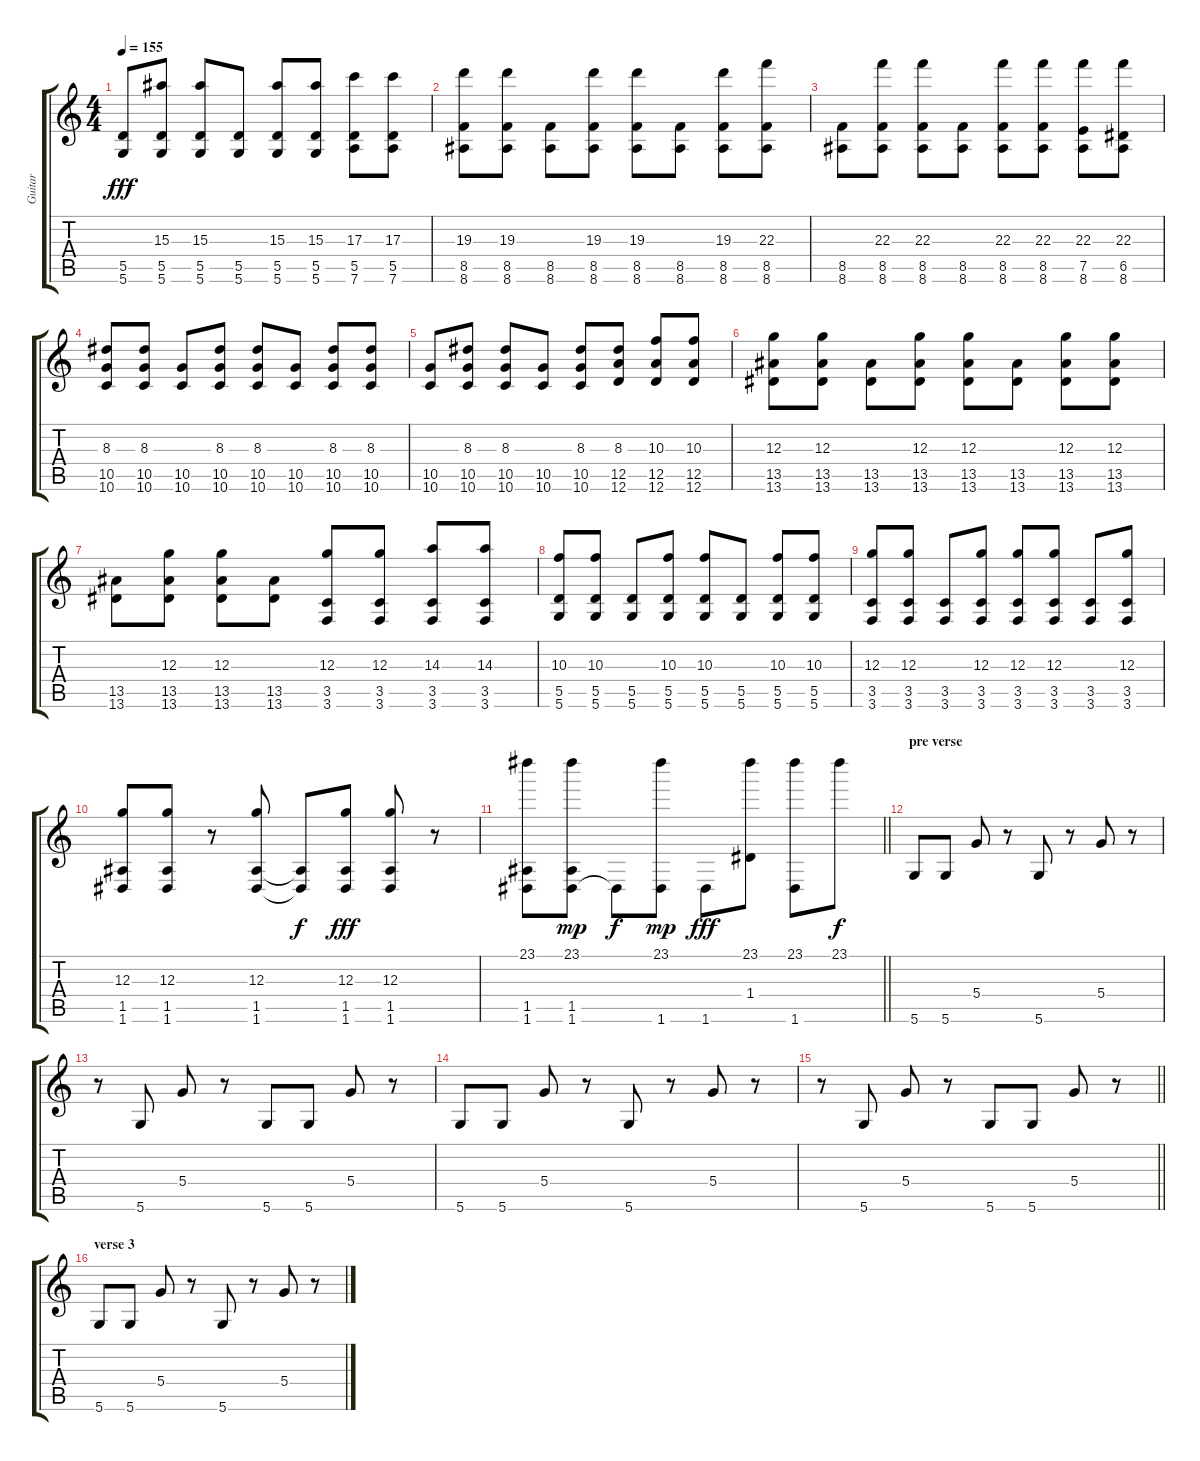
\track ("Guitar" "Guitar") {instrument overdrivenguitar}
\staff {score tabs}
\tuning (E4 B3 G3 D3 A2 D2) {hide}
\ts (4 4)
\tempo 155
\clef g2
\ks c
(5.5 5.6).8{dy fff} (15.3 5.5 5.6).8 (15.3 5.5 5.6).8 (5.5 5.6).8 (15.3 5.5 5.6).8 (15.3 5.5 5.6).8 (17.3 5.5 7.6).8 (17.3 5.5 7.6).8 |
(19.3 8.5 8.6).8 (19.3 8.5 8.6).8 (8.5 8.6).8 (19.3 8.5 8.6).8 (19.3 8.5 8.6).8 (8.5 8.6).8 (19.3 8.5 8.6).8 (22.3 8.5 8.6).8 |
(8.5 8.6).8 (22.3 8.5 8.6).8 (22.3 8.5 8.6).8 (8.5 8.6).8 (22.3 8.5 8.6).8 (22.3 8.5 8.6).8 (22.3 7.5 8.6).8 (22.3 6.5 8.6).8 |
(8.3 10.5 10.6).8 (8.3 10.5 10.6).8 (10.5 10.6).8 (8.3 10.5 10.6).8 (8.3 10.5 10.6).8 (10.5 10.6).8 (8.3 10.5 10.6).8 (8.3 10.5 10.6).8 |
(10.5 10.6).8 (8.3 10.5 10.6).8 (8.3 10.5 10.6).8 (10.5 10.6).8 (8.3 10.5 10.6).8 (8.3 12.5 12.6).8 (10.3 12.5 12.6).8 (10.3 12.5 12.6).8 |
(12.3 13.5 13.6).8 (12.3 13.5 13.6).8 (13.5 13.6).8 (12.3 13.5 13.6).8 (12.3 13.5 13.6).8 (13.5 13.6).8 (12.3 13.5 13.6).8 (12.3 13.5 13.6).8 |
(13.5 13.6).8 (12.3 13.5 13.6).8 (12.3 13.5 13.6).8 (13.5 13.6).8 (12.3 3.5 3.6).8 (12.3 3.5 3.6).8 (14.3 3.5 3.6).8 (14.3 3.5 3.6).8 |
(10.3 5.5 5.6).8 (10.3 5.5 5.6).8 (5.5 5.6).8 (10.3 5.5 5.6).8 (10.3 5.5 5.6).8 (5.5 5.6).8 (10.3 5.5 5.6).8 (10.3 5.5 5.6).8 |
(12.3 3.5 3.6).8 (12.3 3.5 3.6).8 (3.5 3.6).8 (12.3 3.5 3.6).8 (12.3 3.5 3.6).8 (12.3 3.5 3.6).8 (3.5 3.6).8 (12.3 3.5 3.6).8 |
(12.3 1.5 1.6).8 (12.3 1.5 1.6).8 r.8 (12.3 1.5 1.6).8 (1.5{t} 1.6{t}).8{dy f} (12.3 1.5 1.6).8{dy fff} (12.3 1.5 1.6).8 r.8 |
\barLineRight lightlight
(23.1 1.5 1.6).8 (23.1 1.5 1.6).8{dy mp} 1.6{t}.8{dy f} (23.1 1.6).8{dy mp} 1.6.8{dy fff} (23.1 1.4).8 (23.1 1.6).8 23.1.8{dy f} |
\section ("" "pre verse")
5.6.8{instrument overdrivenguitar} 5.6.8 5.4.8 r.8 5.6.8 r.8 5.4.8 r.8 |
r.8 5.6.8 5.4.8 r.8 5.6.8 5.6.8 5.4.8 r.8 |
5.6.8 5.6.8 5.4.8 r.8 5.6.8 r.8 5.4.8 r.8 |
\barLineRight lightlight
r.8 5.6.8 5.4.8 r.8 5.6.8 5.6.8 5.4.8 r.8 |
\section ("" "verse 3")
5.6.8{instrument overdrivenguitar} 5.6.8 5.4.8 r.8 5.6.8 r.8 5.4.8 r.8
